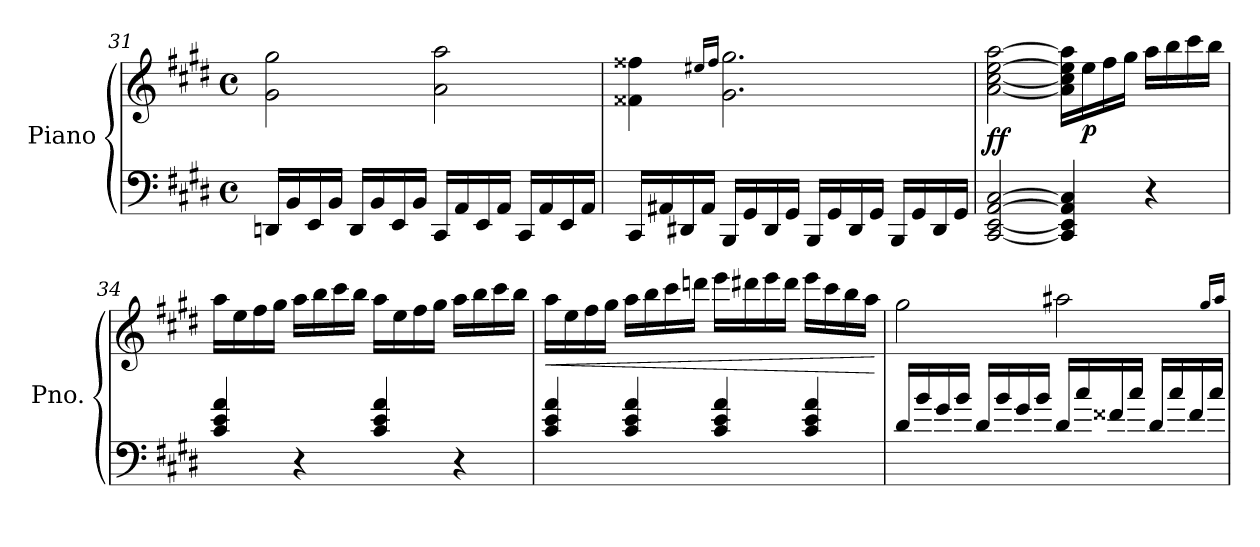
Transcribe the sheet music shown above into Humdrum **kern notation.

**kern	**kern	**dynam
*part1	*part1	*part1
*staff2	*staff1	*staff1/2
*I"Piano	*	*
*I'Pno.	*	*
!!LO:LB:g=z
*clefF4	*clefG2	*
*k[f#c#g#d#]	*k[f#c#g#d#]	*
*M4/4	*M4/4	*
*met(c)	*met(c)	*
=31	=31	=31
16DDn/LL	2g#\ 2gg#\	.
16BB/	.	.
16EE/	.	.
16BB/JJ	.	.
16DD/LL	.	.
16BB/	.	.
16EE/	.	.
16BB/JJ	.	.
16CC#/LL	2a\ 2aa\	.
16AA/	.	.
16EE/	.	.
16AA/JJ	.	.
16CC#/LL	.	.
16AA/	.	.
16EE/	.	.
16AA/JJ	.	.
=32	=32	=32
16CC#/LL	4f##X\ 4ff##X\	.
16AA#X/	.	.
16DD#X/	.	.
16AA#/JJ	.	.
.	16qee#X/LL	.
.	16qff##/JJ	.
16BBB/LL	2.g#\ 2.gg#\	.
16GG#/	.	.
16DD#/	.	.
16GG#/JJ	.	.
16BBB/LL	.	.
16GG#/	.	.
16DD#/	.	.
16GG#/JJ	.	.
16BBB/LL	.	.
16GG#/	.	.
16DD#/	.	.
16GG#/JJ	.	.
=33	=33	=33
!	!	!LO:DY:b
[2CC#/ [2EE/ [2AA/ [2C#/	[2a\ [2cc#\ [2ee\ [2aa\	ff
4CC#/] 4EE/] 4AA/] 4C#/]	16a\] 16cc#\] 16ee\] 16aa\]LL	.
!	!	!LO:DY:b
.	16ee\	p
.	16ff#\	.
.	16gg#\JJ	.
4r	16aa\LL	.
.	16bb\	.
.	16ccc#\	.
.	16bb\JJ	.
!!LO:LB:g=z
=34	=34	=34
4c#/ 4e/ 4a/	16aa\LL	.
.	16ee\	.
.	16ff#\	.
.	16gg#\JJ	.
4r	16aa\LL	.
.	16bb\	.
.	16ccc#\	.
.	16bb\JJ	.
4c#/ 4e/ 4a/	16aa\LL	.
.	16ee\	.
.	16ff#\	.
.	16gg#\JJ	.
4r	16aa\LL	.
.	16bb\	.
.	16ccc#\	.
.	16bb\JJ	.
=35	=35	=35
!	!	!LO:HP:b
4c#/ 4e/ 4a/	16aa\LL	<
.	16ee\	.
.	16ff#\	.
.	16gg#\JJ	.
4c#/ 4e/ 4a/	16aa\LL	.
.	16bb\	.
.	16ccc#\	.
.	16dddn\JJ	.
4c#/ 4e/ 4a/	16eee\LL	.
.	16ddd#X\	.
.	16eee\	.
.	16ddd#\JJ	.
4c#/ 4e/ 4a/	16eee\LL	.
.	16ccc#\	.
.	16bb\	.
.	16aa\JJ	.
.	.	[
=36	=36	=36
16d#/LL	2gg#\	.
16b/	.	.
16g#/	.	.
16b/JJ	.	.
16d#/LL	.	.
16b/	.	.
16g#/	.	.
16b/JJ	.	.
16d#/LL	2aa#X\	.
16cc#/	.	.
16f##X/	.	.
16cc#/JJ	.	.
16d#/LL	.	.
16cc#/	.	.
16f##/	.	.
16cc#/JJ	.	.
.	16qgg#/LL	.
.	16qaa#/JJ	.
=	=	=
*-	*-	*-
